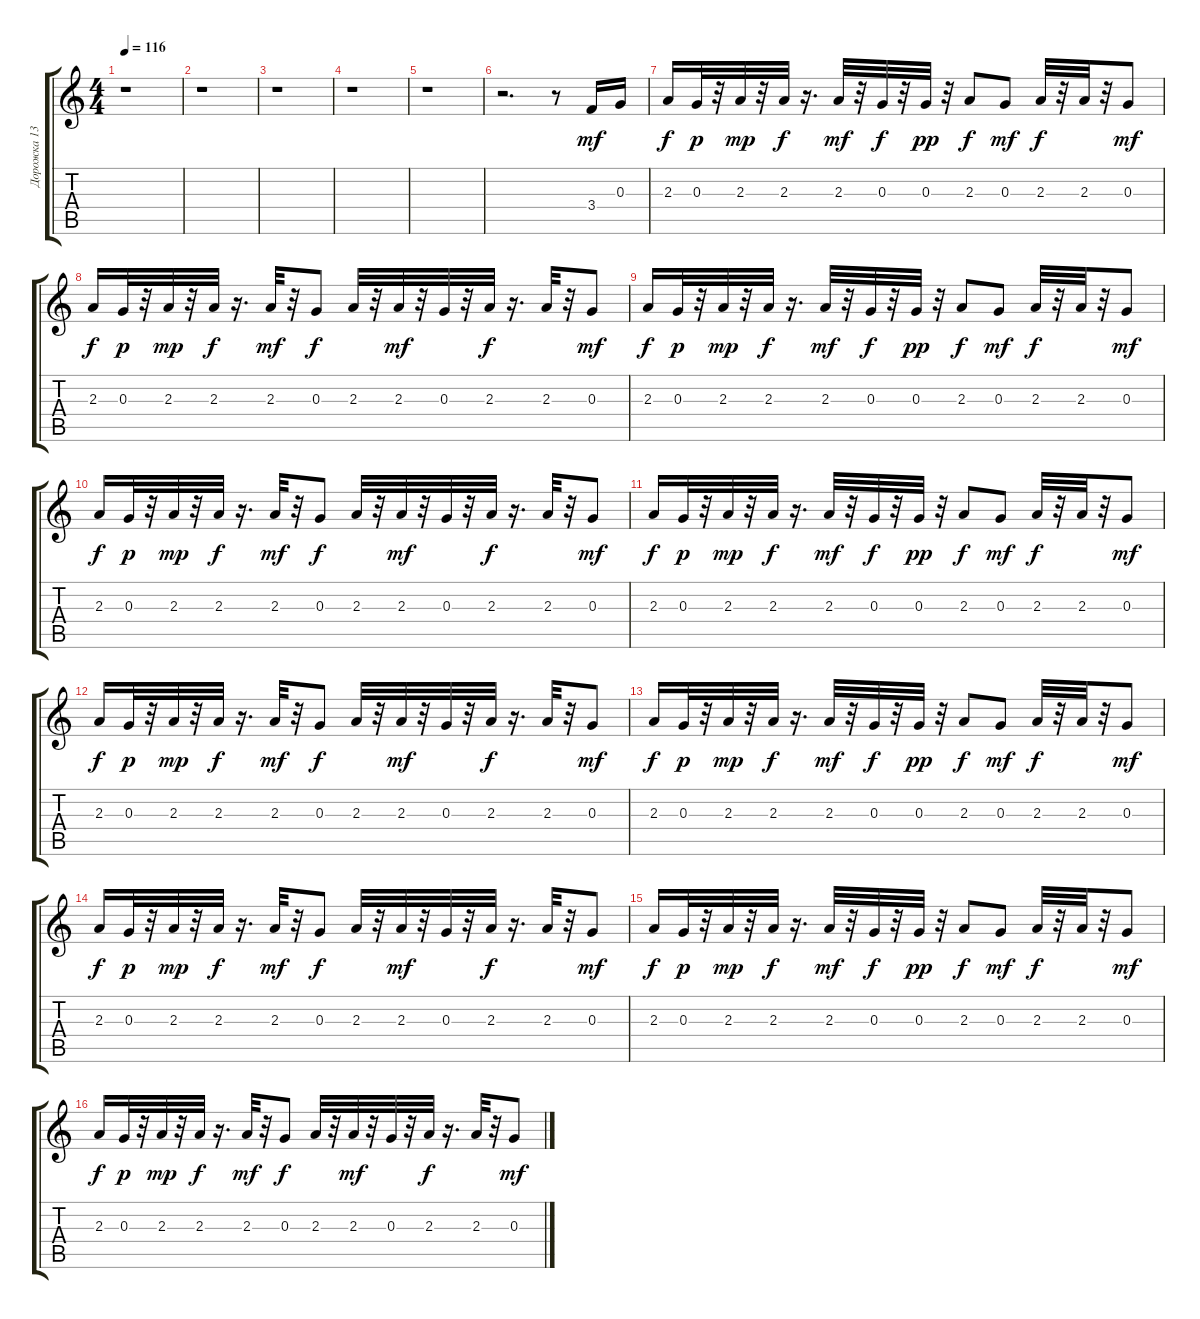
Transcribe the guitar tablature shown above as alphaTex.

\track ("Дорожка 13" "Дорожка 13") {instrument electricguitarmuted}
\staff {score tabs}
\tuning (E4 B3 G3 D3 A2 E2) {hide}
\ts (4 4)
\tempo 116
\clef g2
\ks c
r.1{dy f} |
r.1 |
r.1 |
r.1 |
r.1 |
r.2{d} r.8 3.4.16{dy mf} 0.3.16 |
2.3.16{dy f} 0.3.32{dy p} r.32 2.3.32{dy mp} r.32 2.3.32{dy f} r.16{d} 2.3.32{dy mf} r.32 0.3.32{dy f} r.32 0.3.32{dy pp} r.32 2.3.8{dy f} 0.3.8{dy mf} 2.3.32{dy f} r.32 2.3.32 r.32 0.3.8{dy mf} |
2.3.16{dy f} 0.3.32{dy p} r.32 2.3.32{dy mp} r.32 2.3.32{dy f} r.16{d} 2.3.32{dy mf} r.32 0.3.8{dy f} 2.3.32 r.32 2.3.32{dy mf} r.32 0.3.32 r.32 2.3.32{dy f} r.16{d} 2.3.32 r.32 0.3.8{dy mf} |
2.3.16{dy f} 0.3.32{dy p} r.32 2.3.32{dy mp} r.32 2.3.32{dy f} r.16{d} 2.3.32{dy mf} r.32 0.3.32{dy f} r.32 0.3.32{dy pp} r.32 2.3.8{dy f} 0.3.8{dy mf} 2.3.32{dy f} r.32 2.3.32 r.32 0.3.8{dy mf} |
2.3.16{dy f} 0.3.32{dy p} r.32 2.3.32{dy mp} r.32 2.3.32{dy f} r.16{d} 2.3.32{dy mf} r.32 0.3.8{dy f} 2.3.32 r.32 2.3.32{dy mf} r.32 0.3.32 r.32 2.3.32{dy f} r.16{d} 2.3.32 r.32 0.3.8{dy mf} |
2.3.16{dy f} 0.3.32{dy p} r.32 2.3.32{dy mp} r.32 2.3.32{dy f} r.16{d} 2.3.32{dy mf} r.32 0.3.32{dy f} r.32 0.3.32{dy pp} r.32 2.3.8{dy f} 0.3.8{dy mf} 2.3.32{dy f} r.32 2.3.32 r.32 0.3.8{dy mf} |
2.3.16{dy f} 0.3.32{dy p} r.32 2.3.32{dy mp} r.32 2.3.32{dy f} r.16{d} 2.3.32{dy mf} r.32 0.3.8{dy f} 2.3.32 r.32 2.3.32{dy mf} r.32 0.3.32 r.32 2.3.32{dy f} r.16{d} 2.3.32 r.32 0.3.8{dy mf} |
2.3.16{dy f} 0.3.32{dy p} r.32 2.3.32{dy mp} r.32 2.3.32{dy f} r.16{d} 2.3.32{dy mf} r.32 0.3.32{dy f} r.32 0.3.32{dy pp} r.32 2.3.8{dy f} 0.3.8{dy mf} 2.3.32{dy f} r.32 2.3.32 r.32 0.3.8{dy mf} |
2.3.16{dy f} 0.3.32{dy p} r.32 2.3.32{dy mp} r.32 2.3.32{dy f} r.16{d} 2.3.32{dy mf} r.32 0.3.8{dy f} 2.3.32 r.32 2.3.32{dy mf} r.32 0.3.32 r.32 2.3.32{dy f} r.16{d} 2.3.32 r.32 0.3.8{dy mf} |
2.3.16{dy f} 0.3.32{dy p} r.32 2.3.32{dy mp} r.32 2.3.32{dy f} r.16{d} 2.3.32{dy mf} r.32 0.3.32{dy f} r.32 0.3.32{dy pp} r.32 2.3.8{dy f} 0.3.8{dy mf} 2.3.32{dy f} r.32 2.3.32 r.32 0.3.8{dy mf} |
2.3.16{dy f} 0.3.32{dy p} r.32 2.3.32{dy mp} r.32 2.3.32{dy f} r.16{d} 2.3.32{dy mf} r.32 0.3.8{dy f} 2.3.32 r.32 2.3.32{dy mf} r.32 0.3.32 r.32 2.3.32{dy f} r.16{d} 2.3.32 r.32 0.3.8{dy mf}
